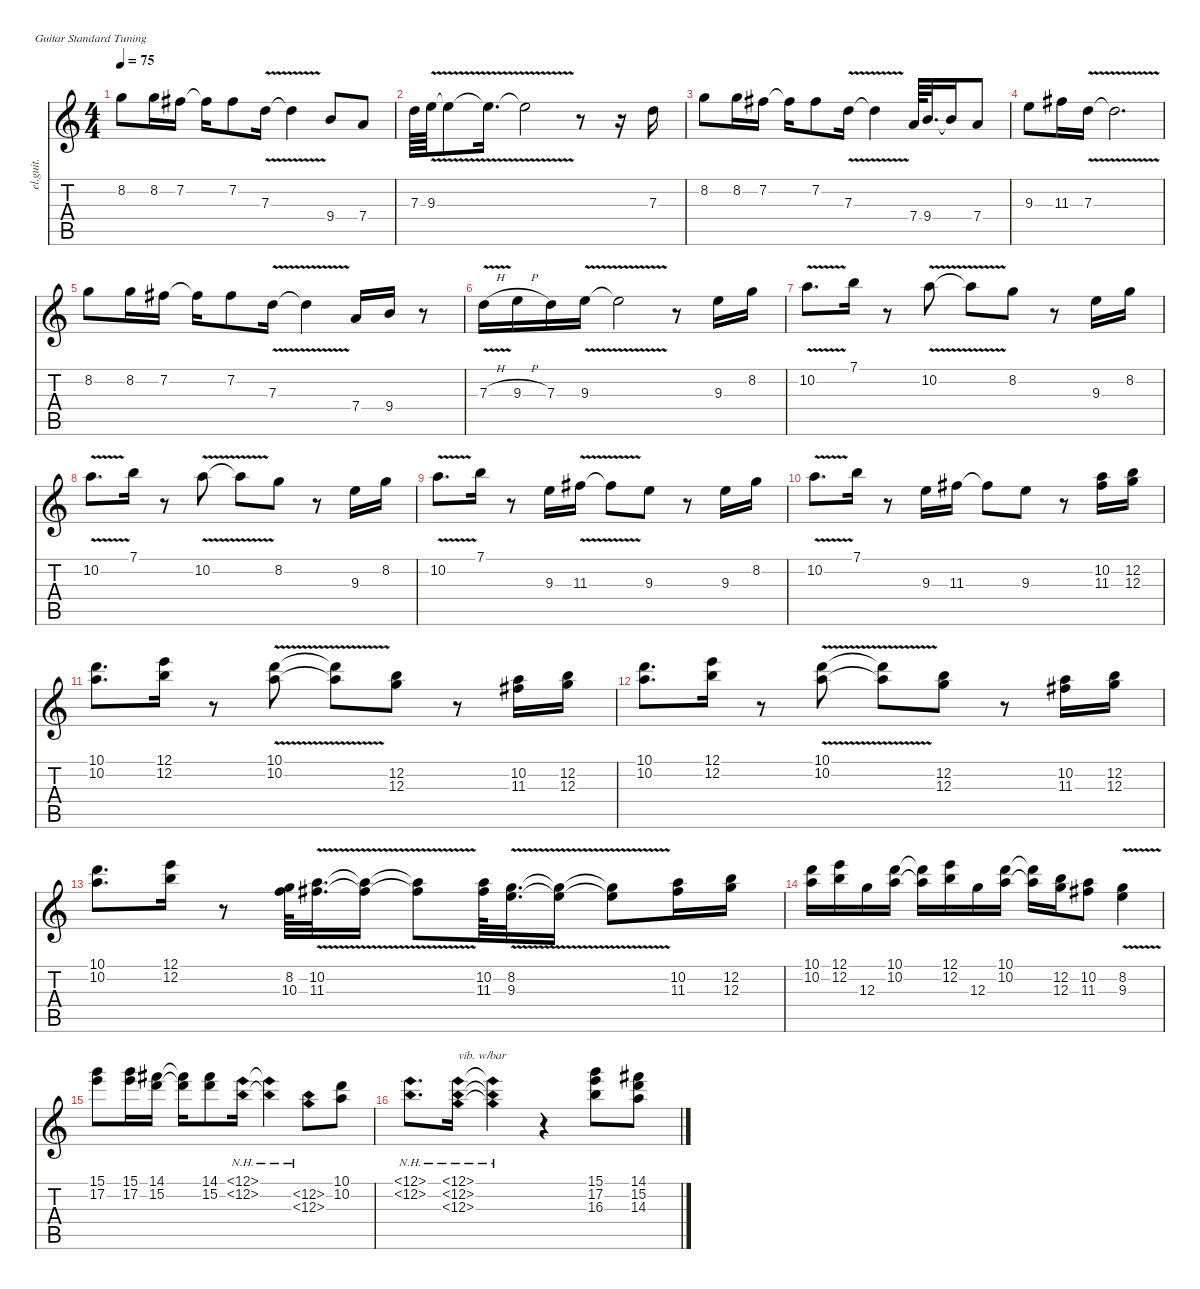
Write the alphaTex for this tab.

\defaultSystemsLayout 4
\hideDynamics
\bracketExtendMode nobrackets
\otherSystemsTrackNameOrientation horizontal
\track ("Clean Guitar" "el.guit.") {instrument electricguitarclean}
\staff {score tabs}
\tuning (E4 B3 G3 D3 A2 E2)
\ts (4 4)
\tempo 75
\clef g2
\ks c
8.2.8{dy f beam Down} 8.2.16{beam Down} 7.2{acc #}.16{beam Down} 7.2{t acc #}.16{beam Down} 7.2{acc #}.8{beam Down} 7.3{v}.16{beam Down} 7.3{v t}.4{beam Down} 9.4.8{beam Up} 7.4.8{beam Up} |
7.3.64{beam Down} 9.3{v}.64{beam Down} 9.3{v t}.8{beam Down} 9.3{v t}.16{d beam Down} 9.3{v t}.2{beam Down} r.8{beam Down} r.16{beam Down} 7.3.16{beam Down} |
8.2.8{beam Down} 8.2.16{beam Down} 7.2{acc #}.16{beam Down} 7.2{t acc #}.16{beam Down} 7.2{acc #}.8{beam Down} 7.3{v}.16{beam Down} 7.3{v t}.4{beam Down} 7.4.64{beam Up} 9.4.32{d beam Up} 9.4{t}.16{beam Up} 7.4.8{beam Up} |
9.3.8{beam Down} 11.3{acc #}.16{beam Down} 7.3{v}.16{beam Down} 7.3{v t}.2{d beam Down} |
8.2.8{beam Down} 8.2.16{beam Down} 7.2{acc #}.16{beam Down} 7.2{t acc #}.16{beam Down} 7.2{acc #}.8{beam Down} 7.3{v}.16{beam Down} 7.3{v t}.4{beam Down} 7.4.16{beam Up} 9.4.16{beam Up} r.8{beam Up} |
7.3{v h}.16{beam Down} 9.3{h}.16{beam Down} 7.3.16{beam Down} 9.3{v}.16{beam Down} 9.3{v t}.2{beam Down} r.8{beam Down} 9.3.16{beam Down} 8.2.16{beam Down} |
10.2{v}.8{d beam Down} 7.1.16{beam Down} r.8{beam Down} 10.2{v}.8{beam Down} 10.2{v t}.8{beam Down} 8.2.8{beam Down} r.8{beam Down} 9.3.16{beam Down} 8.2.16{beam Down} |
10.2{v}.8{d beam Down} 7.1.16{beam Down} r.8{beam Down} 10.2{v}.8{beam Down} 10.2{v t}.8{beam Down} 8.2.8{beam Down} r.8{beam Down} 9.3.16{beam Down} 8.2.16{beam Down} |
10.2{v}.8{d beam Down} 7.1.16{beam Down} r.8{beam Down} 9.3.16{beam Down} 11.3{v acc #}.16{beam Down} 11.3{v t acc #}.8{beam Down} 9.3.8{beam Down} r.8{beam Down} 9.3.16{beam Down} 8.2.16{beam Down} |
10.2{v}.8{d beam Down} 7.1.16{beam Down} r.8{beam Down} 9.3.16{beam Down} 11.3{acc #}.16{beam Down} 11.3{t acc #}.8{beam Down} 9.3.8{beam Down} r.8{beam Down} (10.2 11.3{acc #}).16{beam Down} (12.2 12.3).16{beam Down} |
(10.1 10.2).8{d beam Down} (12.1 12.2).16{beam Down} r.8{beam Down} (10.1{v} 10.2{v}).8{beam Down} (10.1{v t} 10.2{v t}).8{beam Down} (12.2 12.3).8{beam Down} r.8{beam Down} (10.2 11.3{acc #}).16{beam Down} (12.2 12.3).16{beam Down} |
(10.1 10.2).8{d beam Down} (12.1 12.2).16{beam Down} r.8{beam Down} (10.1{v} 10.2{v}).8{beam Down} (10.1{v t} 10.2{v t}).8{beam Down} (12.2 12.3).8{beam Down} r.8{beam Down} (10.2 11.3{acc #}).16{beam Down} (12.2 12.3).16{beam Down} |
(10.1 10.2).8{d beam Down} (12.1 12.2).16{beam Down} r.8{beam Down} (8.2 10.3).64{beam Down} (10.2{v} 11.3{v acc #}).32{d beam Down} (10.2{v t} 11.3{v t acc #}).16{beam Down} (10.2{v t} 11.3{v t acc #}).8{beam Down} (10.2 11.3{acc #}).64{beam Down} (8.2{v} 9.3{v}).32{d beam Down} (8.2{v t} 9.3{v t}).16{beam Down} (8.2{v t} 9.3{v t}).8{beam Down} (10.2 11.3{acc #}).16{beam Down} (12.2 12.3).16{beam Down} |
(10.1 10.2).16{beam Down} (12.1 12.2).16{beam Down} 12.3.16{beam Down} (10.1 10.2).16{beam Down} (10.1{t} 10.2{t}).16{beam Down} (12.1 12.2).16{beam Down} 12.3.16{beam Down} (10.1 10.2).16{beam Down} (10.1{t} 10.2{t}).16{beam Down} (12.2 12.3).16{beam Down} (10.2 11.3{acc #}).8{beam Down} (8.2{v} 9.3{v}).4{beam Down} |
(15.1 17.2).8{beam Down} (15.1 17.2).16{beam Down} (14.1{acc #} 15.2).16{beam Down} (14.1{t acc #} 15.2{t}).16{beam Down} (14.1{acc #} 15.2).8{beam Down} (12.1{nh} 12.2{nh}).16{beam Down} (12.1{nh t} 12.2{nh t}).4{beam Down} (12.2{nh} 12.3{nh}).8{beam Down} (10.1 10.2).8{beam Down} |
(12.1{nh} 12.2{nh}).8{d beam Down} (12.1{nh} 12.2{nh} 12.3{nh}).16{txt "vib. w/bar" beam Down} (12.1{nh t} 12.2{nh t} 12.3{nh t}).4{beam Down} r.4{beam Down} (15.1 17.2 16.3).8{beam Down} (14.1{acc #} 15.2 14.3).8{beam Down}
